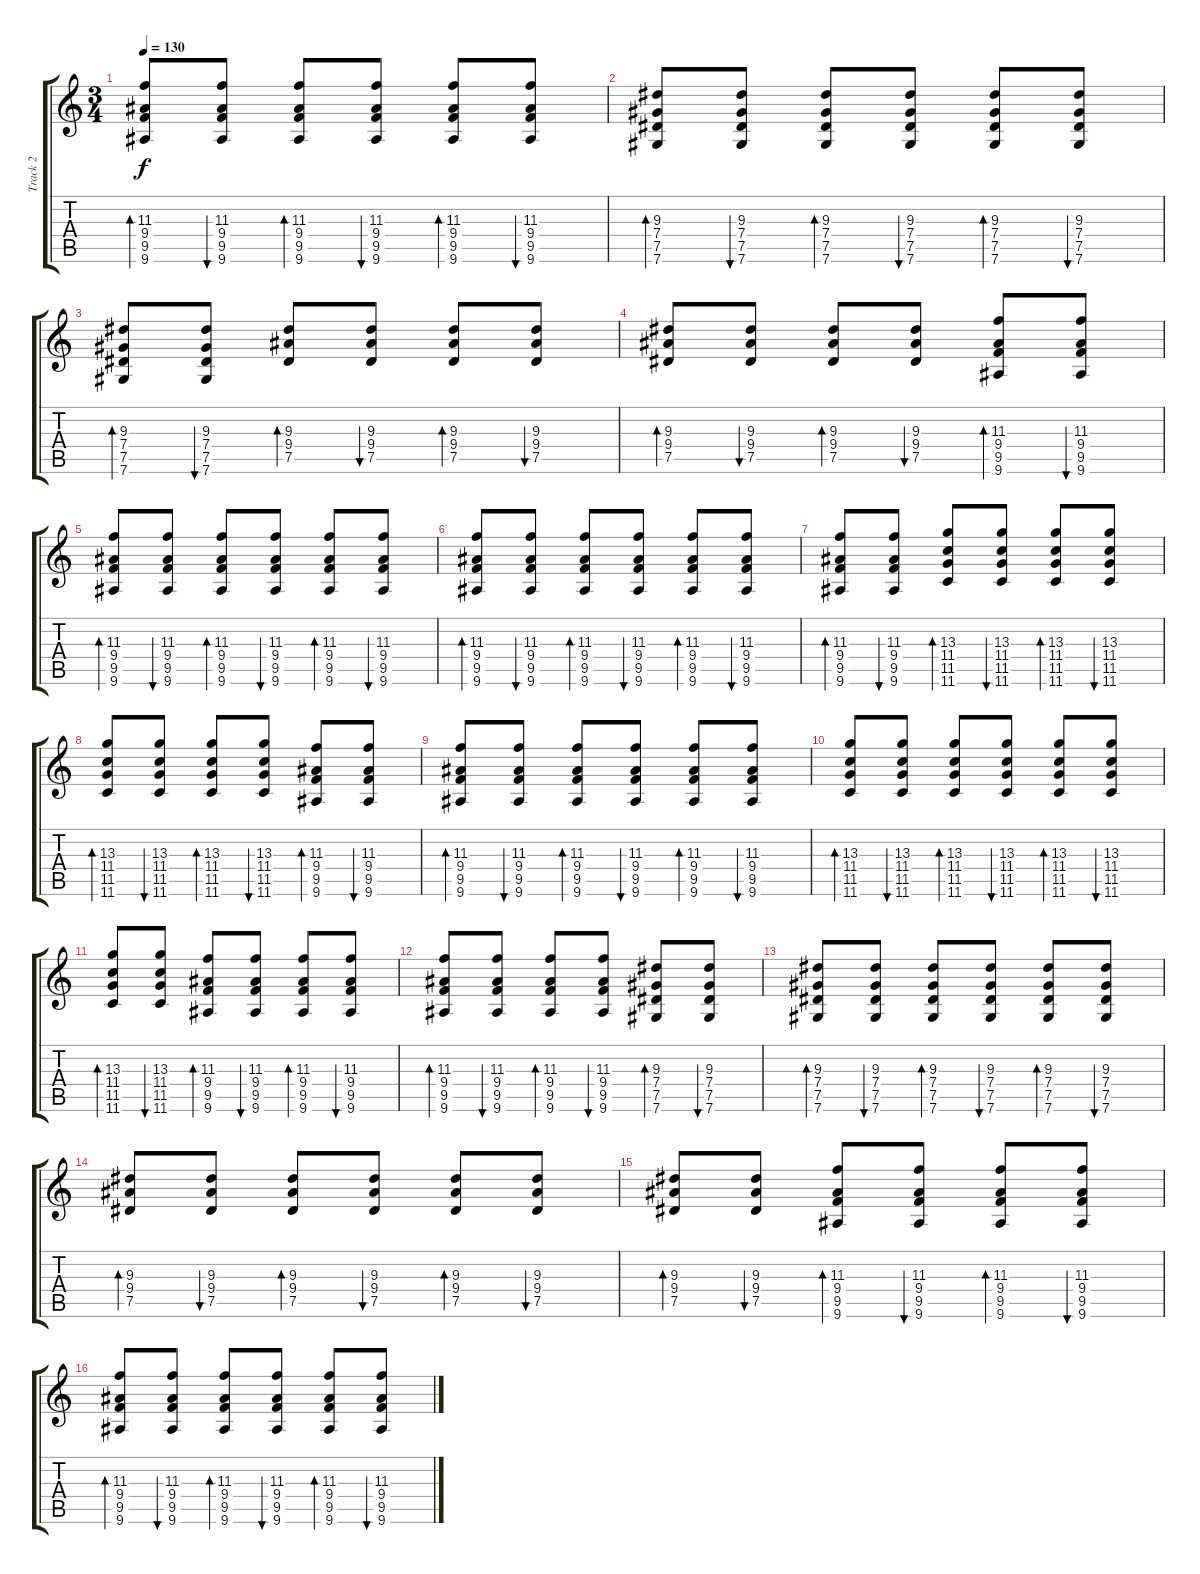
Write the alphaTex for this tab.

\track ("Track 2" "Track 2") {instrument acousticguitarsteel}
\staff {score tabs}
\tuning (Eb4 Bb3 Gb3 Db3 Ab2 Db2) {hide}
\ts (3 4)
\tempo 130
\clef g2
\ks c
(11.3 9.4 9.5 9.6).8{bd 60 dy f} (11.3 9.4 9.5 9.6).8{bu 60} (11.3 9.4 9.5 9.6).8{bd 60} (11.3 9.4 9.5 9.6).8{bu 60} (11.3 9.4 9.5 9.6).8{bd 60} (11.3 9.4 9.5 9.6).8{bu 60} |
(9.3 7.4 7.5 7.6).8{bd 60} (9.3 7.4 7.5 7.6).8{bu 60} (9.3 7.4 7.5 7.6).8{bd 60} (9.3 7.4 7.5 7.6).8{bu 60} (9.3 7.4 7.5 7.6).8{bd 60} (9.3 7.4 7.5 7.6).8{bu 60} |
(9.3 7.4 7.5 7.6).8{bd 60} (9.3 7.4 7.5 7.6).8{bu 60} (9.3 9.4 7.5).8{bd 60} (9.3 9.4 7.5).8{bu 60} (9.3 9.4 7.5).8{bd 60} (9.3 9.4 7.5).8{bu 60} |
(9.3 9.4 7.5).8{bd 60} (9.3 9.4 7.5).8{bu 60} (9.3 9.4 7.5).8{bd 60} (9.3 9.4 7.5).8{bu 60} (11.3 9.4 9.5 9.6).8{bd 60} (11.3 9.4 9.5 9.6).8{bu 60} |
(11.3 9.4 9.5 9.6).8{bd 60} (11.3 9.4 9.5 9.6).8{bu 60} (11.3 9.4 9.5 9.6).8{bd 60} (11.3 9.4 9.5 9.6).8{bu 60} (11.3 9.4 9.5 9.6).8{bd 60} (11.3 9.4 9.5 9.6).8{bu 60} |
(11.3 9.4 9.5 9.6).8{bd 60} (11.3 9.4 9.5 9.6).8{bu 60} (11.3 9.4 9.5 9.6).8{bd 60} (11.3 9.4 9.5 9.6).8{bu 60} (11.3 9.4 9.5 9.6).8{bd 60} (11.3 9.4 9.5 9.6).8{bu 60} |
(11.3 9.4 9.5 9.6).8{bd 60} (11.3 9.4 9.5 9.6).8{bu 60} (13.3 11.4 11.5 11.6).8{bd 60} (13.3 11.4 11.5 11.6).8{bu 60} (13.3 11.4 11.5 11.6).8{bd 60} (13.3 11.4 11.5 11.6).8{bu 60} |
(13.3 11.4 11.5 11.6).8{bd 60} (13.3 11.4 11.5 11.6).8{bu 60} (13.3 11.4 11.5 11.6).8{bd 60} (13.3 11.4 11.5 11.6).8{bu 60} (11.3 9.4 9.5 9.6).8{bd 60} (11.3 9.4 9.5 9.6).8{bu 60} |
(11.3 9.4 9.5 9.6).8{bd 60} (11.3 9.4 9.5 9.6).8{bu 60} (11.3 9.4 9.5 9.6).8{bd 60} (11.3 9.4 9.5 9.6).8{bu 60} (11.3 9.4 9.5 9.6).8{bd 60} (11.3 9.4 9.5 9.6).8{bu 60} |
(13.3 11.4 11.5 11.6).8{bd 60} (13.3 11.4 11.5 11.6).8{bu 60} (13.3 11.4 11.5 11.6).8{bd 60} (13.3 11.4 11.5 11.6).8{bu 60} (13.3 11.4 11.5 11.6).8{bd 60} (13.3 11.4 11.5 11.6).8{bu 60} |
(13.3 11.4 11.5 11.6).8{bd 60} (13.3 11.4 11.5 11.6).8{bu 60} (11.3 9.4 9.5 9.6).8{bd 60} (11.3 9.4 9.5 9.6).8{bu 60} (11.3 9.4 9.5 9.6).8{bd 60} (11.3 9.4 9.5 9.6).8{bu 60} |
(11.3 9.4 9.5 9.6).8{bd 60} (11.3 9.4 9.5 9.6).8{bu 60} (11.3 9.4 9.5 9.6).8{bd 60} (11.3 9.4 9.5 9.6).8{bu 60} (9.3 7.4 7.5 7.6).8{bd 60} (9.3 7.4 7.5 7.6).8{bu 60} |
(9.3 7.4 7.5 7.6).8{bd 60} (9.3 7.4 7.5 7.6).8{bu 60} (9.3 7.4 7.5 7.6).8{bd 60} (9.3 7.4 7.5 7.6).8{bu 60} (9.3 7.4 7.5 7.6).8{bd 60} (9.3 7.4 7.5 7.6).8{bu 60} |
(9.3 9.4 7.5).8{bd 60} (9.3 9.4 7.5).8{bu 60} (9.3 9.4 7.5).8{bd 60} (9.3 9.4 7.5).8{bu 60} (9.3 9.4 7.5).8{bd 60} (9.3 9.4 7.5).8{bu 60} |
(9.3 9.4 7.5).8{bd 60} (9.3 9.4 7.5).8{bu 60} (11.3 9.4 9.5 9.6).8{bd 60} (11.3 9.4 9.5 9.6).8{bu 60} (11.3 9.4 9.5 9.6).8{bd 60} (11.3 9.4 9.5 9.6).8{bu 60} |
(11.3 9.4 9.5 9.6).8{bd 60} (11.3 9.4 9.5 9.6).8{bu 60} (11.3 9.4 9.5 9.6).8{bd 60} (11.3 9.4 9.5 9.6).8{bu 60} (11.3 9.4 9.5 9.6).8{bd 60} (11.3 9.4 9.5 9.6).8{bu 60}
